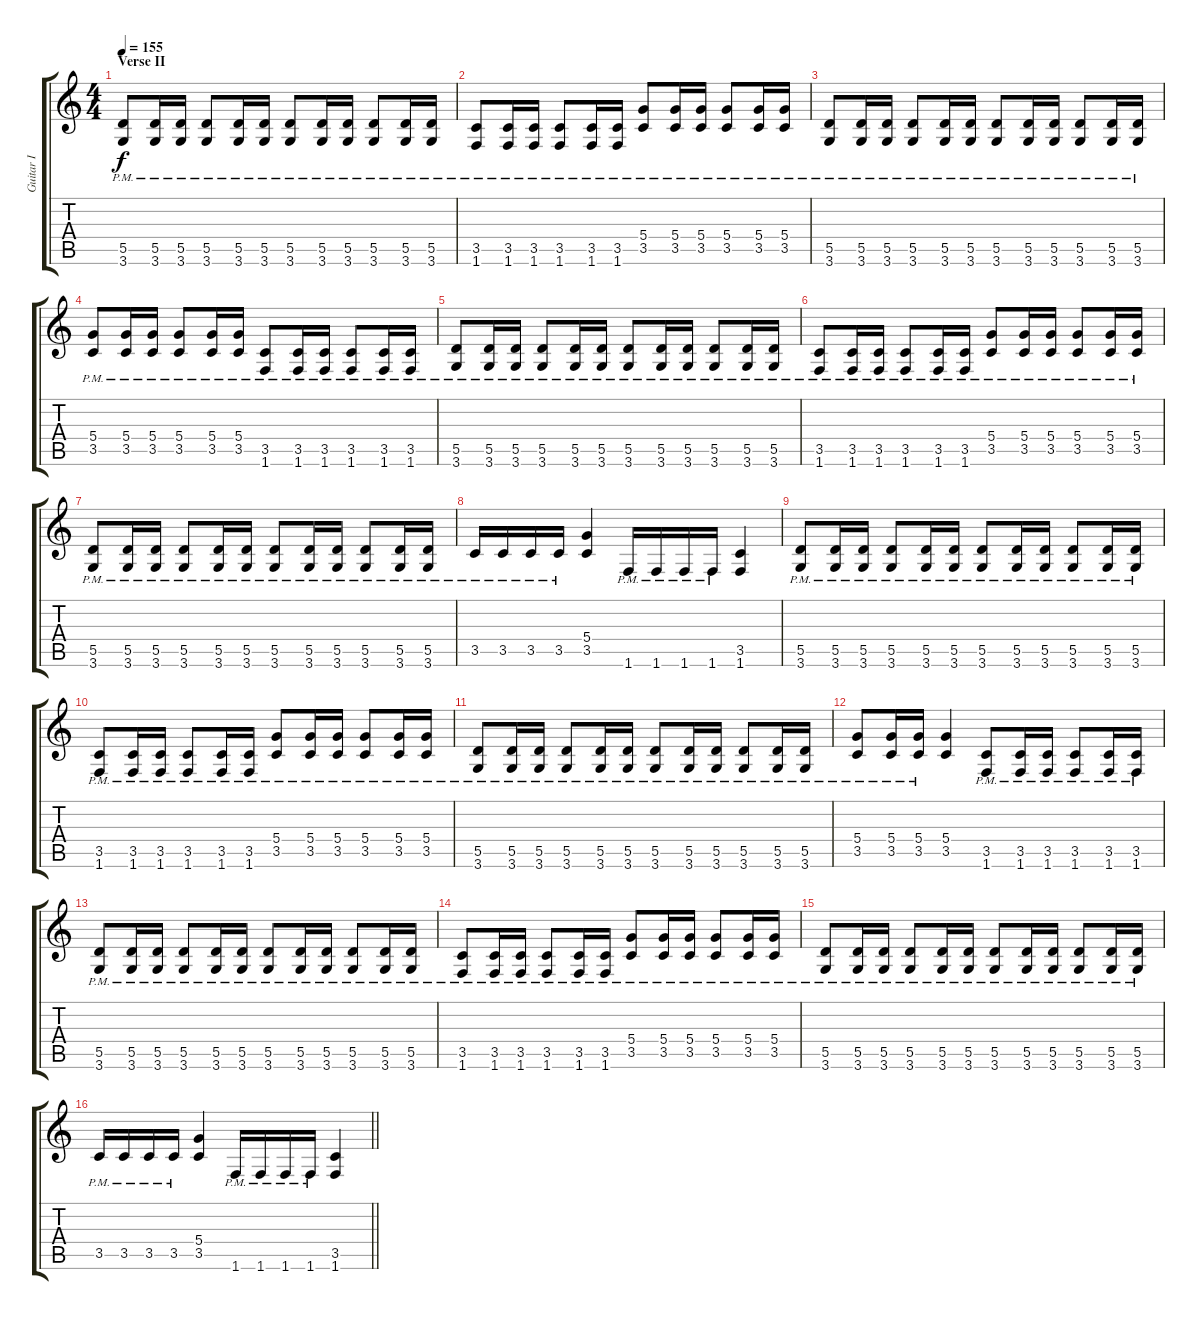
\track ("Guitar I" "Guitar I") {instrument overdrivenguitar}
\staff {score tabs}
\tuning (E4 B3 G3 D3 A2 E2) {hide}
\ts (4 4)
\section ("" "Verse II")
\tempo 155
\clef g2
\ks c
(5.5{pm} 3.6{pm}).8{dy f} (5.5{pm} 3.6{pm}).16 (5.5{pm} 3.6{pm}).16 (5.5{pm} 3.6{pm}).8 (5.5{pm} 3.6{pm}).16 (5.5{pm} 3.6{pm}).16 (5.5{pm} 3.6{pm}).8 (5.5{pm} 3.6{pm}).16 (5.5{pm} 3.6{pm}).16 (5.5{pm} 3.6{pm}).8 (5.5{pm} 3.6{pm}).16 (5.5{pm} 3.6{pm}).16 |
(3.5{pm} 1.6{pm}).8 (3.5{pm} 1.6{pm}).16 (3.5{pm} 1.6{pm}).16 (3.5{pm} 1.6{pm}).8 (3.5{pm} 1.6{pm}).16 (3.5{pm} 1.6{pm}).16 (5.4{pm} 3.5{pm}).8 (5.4{pm} 3.5{pm}).16 (5.4{pm} 3.5{pm}).16 (5.4{pm} 3.5{pm}).8 (5.4{pm} 3.5{pm}).16 (5.4{pm} 3.5{pm}).16 |
(5.5{pm} 3.6{pm}).8 (5.5{pm} 3.6{pm}).16 (5.5{pm} 3.6{pm}).16 (5.5{pm} 3.6{pm}).8 (5.5{pm} 3.6{pm}).16 (5.5{pm} 3.6{pm}).16 (5.5{pm} 3.6{pm}).8 (5.5{pm} 3.6{pm}).16 (5.5{pm} 3.6{pm}).16 (5.5{pm} 3.6{pm}).8 (5.5{pm} 3.6{pm}).16 (5.5{pm} 3.6{pm}).16 |
(5.4{pm} 3.5{pm}).8 (5.4{pm} 3.5{pm}).16 (5.4{pm} 3.5{pm}).16 (5.4{pm} 3.5{pm}).8 (5.4{pm} 3.5{pm}).16 (5.4{pm} 3.5{pm}).16 (3.5{pm} 1.6{pm}).8 (3.5{pm} 1.6{pm}).16 (3.5{pm} 1.6{pm}).16 (3.5{pm} 1.6{pm}).8 (3.5{pm} 1.6{pm}).16 (3.5{pm} 1.6{pm}).16 |
(5.5{pm} 3.6{pm}).8 (5.5{pm} 3.6{pm}).16 (5.5{pm} 3.6{pm}).16 (5.5{pm} 3.6{pm}).8 (5.5{pm} 3.6{pm}).16 (5.5{pm} 3.6{pm}).16 (5.5{pm} 3.6{pm}).8 (5.5{pm} 3.6{pm}).16 (5.5{pm} 3.6{pm}).16 (5.5{pm} 3.6{pm}).8 (5.5{pm} 3.6{pm}).16 (5.5{pm} 3.6{pm}).16 |
(3.5{pm} 1.6{pm}).8 (3.5{pm} 1.6{pm}).16 (3.5{pm} 1.6{pm}).16 (3.5{pm} 1.6{pm}).8 (3.5{pm} 1.6{pm}).16 (3.5{pm} 1.6{pm}).16 (5.4{pm} 3.5{pm}).8 (5.4{pm} 3.5{pm}).16 (5.4{pm} 3.5{pm}).16 (5.4{pm} 3.5{pm}).8 (5.4{pm} 3.5{pm}).16 (5.4{pm} 3.5{pm}).16 |
(5.5{pm} 3.6{pm}).8 (5.5{pm} 3.6{pm}).16 (5.5{pm} 3.6{pm}).16 (5.5{pm} 3.6{pm}).8 (5.5{pm} 3.6{pm}).16 (5.5{pm} 3.6{pm}).16 (5.5{pm} 3.6{pm}).8 (5.5{pm} 3.6{pm}).16 (5.5{pm} 3.6{pm}).16 (5.5{pm} 3.6{pm}).8 (5.5{pm} 3.6{pm}).16 (5.5{pm} 3.6{pm}).16 |
3.5{pm}.16 3.5{pm}.16 3.5{pm}.16 3.5{pm}.16 (5.4 3.5).4 1.6{pm}.16 1.6{pm}.16 1.6{pm}.16 1.6{pm}.16 (3.5 1.6).4 |
(5.5{pm} 3.6{pm}).8 (5.5{pm} 3.6{pm}).16 (5.5{pm} 3.6{pm}).16 (5.5{pm} 3.6{pm}).8 (5.5{pm} 3.6{pm}).16 (5.5{pm} 3.6{pm}).16 (5.5{pm} 3.6{pm}).8 (5.5{pm} 3.6{pm}).16 (5.5{pm} 3.6{pm}).16 (5.5{pm} 3.6{pm}).8 (5.5{pm} 3.6{pm}).16 (5.5{pm} 3.6{pm}).16 |
(3.5{pm} 1.6{pm}).8 (3.5{pm} 1.6{pm}).16 (3.5{pm} 1.6{pm}).16 (3.5{pm} 1.6{pm}).8 (3.5{pm} 1.6{pm}).16 (3.5{pm} 1.6{pm}).16 (5.4{pm} 3.5{pm}).8 (5.4{pm} 3.5{pm}).16 (5.4{pm} 3.5{pm}).16 (5.4{pm} 3.5{pm}).8 (5.4{pm} 3.5{pm}).16 (5.4{pm} 3.5{pm}).16 |
(5.5{pm} 3.6{pm}).8 (5.5{pm} 3.6{pm}).16 (5.5{pm} 3.6{pm}).16 (5.5{pm} 3.6{pm}).8 (5.5{pm} 3.6{pm}).16 (5.5{pm} 3.6{pm}).16 (5.5{pm} 3.6{pm}).8 (5.5{pm} 3.6{pm}).16 (5.5{pm} 3.6{pm}).16 (5.5{pm} 3.6{pm}).8 (5.5{pm} 3.6{pm}).16 (5.5{pm} 3.6{pm}).16 |
(5.4{pm} 3.5{pm}).8 (5.4{pm} 3.5{pm}).16 (5.4{pm} 3.5{pm}).16 (5.4 3.5).4 (3.5{pm} 1.6{pm}).8 (3.5{pm} 1.6{pm}).16 (3.5{pm} 1.6{pm}).16 (3.5{pm} 1.6{pm}).8 (3.5{pm} 1.6{pm}).16 (3.5{pm} 1.6{pm}).16 |
(5.5{pm} 3.6{pm}).8 (5.5{pm} 3.6{pm}).16 (5.5{pm} 3.6{pm}).16 (5.5{pm} 3.6{pm}).8 (5.5{pm} 3.6{pm}).16 (5.5{pm} 3.6{pm}).16 (5.5{pm} 3.6{pm}).8 (5.5{pm} 3.6{pm}).16 (5.5{pm} 3.6{pm}).16 (5.5{pm} 3.6{pm}).8 (5.5{pm} 3.6{pm}).16 (5.5{pm} 3.6{pm}).16 |
(3.5{pm} 1.6{pm}).8 (3.5{pm} 1.6{pm}).16 (3.5{pm} 1.6{pm}).16 (3.5{pm} 1.6{pm}).8 (3.5{pm} 1.6{pm}).16 (3.5{pm} 1.6{pm}).16 (5.4{pm} 3.5{pm}).8 (5.4{pm} 3.5{pm}).16 (5.4{pm} 3.5{pm}).16 (5.4{pm} 3.5{pm}).8 (5.4{pm} 3.5{pm}).16 (5.4{pm} 3.5{pm}).16 |
(5.5{pm} 3.6{pm}).8 (5.5{pm} 3.6{pm}).16 (5.5{pm} 3.6{pm}).16 (5.5{pm} 3.6{pm}).8 (5.5{pm} 3.6{pm}).16 (5.5{pm} 3.6{pm}).16 (5.5{pm} 3.6{pm}).8 (5.5{pm} 3.6{pm}).16 (5.5{pm} 3.6{pm}).16 (5.5{pm} 3.6{pm}).8 (5.5{pm} 3.6{pm}).16 (5.5{pm} 3.6{pm}).16 |
\barLineRight lightlight
3.5{pm}.16 3.5{pm}.16 3.5{pm}.16 3.5{pm}.16 (5.4 3.5).4 1.6{pm}.16 1.6{pm}.16 1.6{pm}.16 1.6{pm}.16 (3.5 1.6).4
